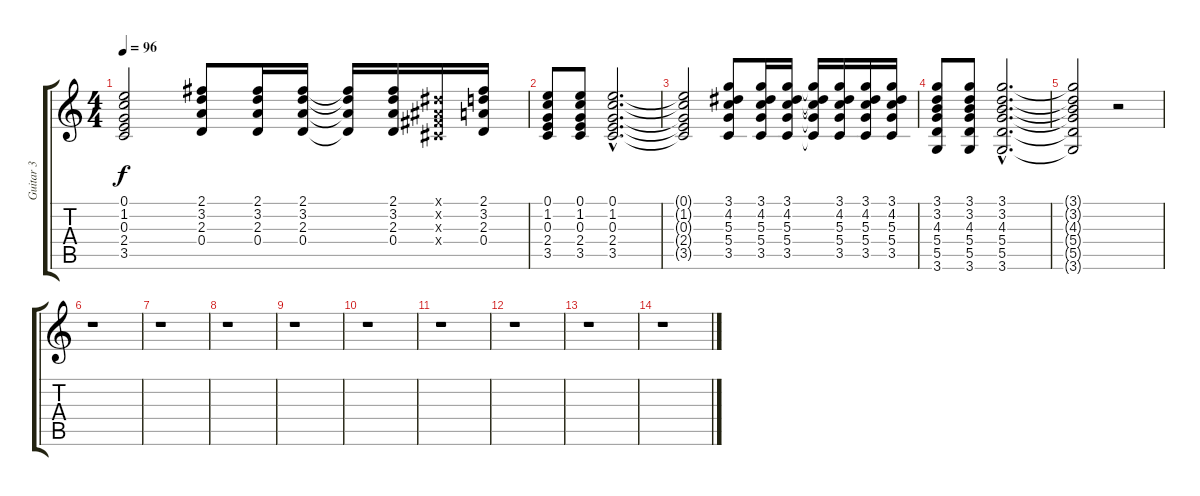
\track ("Guitar 3" "Guitar 3") {instrument acousticguitarnylon}
\staff {score tabs}
\tuning (E4 B3 G3 D3 A2 E2) {hide}
\ts (4 4)
\tempo 96
\clef g2
\ks c
(0.1{t} 1.2{t} 0.3{t} 2.4{t} 3.5{t}).2{dy f} (2.1 3.2 2.3 0.4).8 (2.1 3.2 2.3 0.4).16 (2.1 3.2 2.3 0.4).16 (2.1{t} 3.2{t} 2.3{t} 0.4{t}).16 (2.1 3.2 2.3 0.4).16 (-1.1{x} -1.2{x} -1.3{x} -1.4{x}).16 (2.1 3.2 2.3 0.4).16 |
(0.1 1.2 0.3 2.4 3.5).8 (0.1 1.2 0.3 2.4 3.5).8 (0.1{hac} 1.2{hac} 0.3{hac} 2.4{hac} 3.5{hac}).2{d} |
(0.1{t} 1.2{t} 0.3{t} 2.4{t} 3.5{t}).2 (3.1 4.2 5.3 5.4 3.5).8 (3.1 4.2 5.3 5.4 3.5).16 (3.1 4.2 5.3 5.4 3.5).16 (3.1{t} 4.2{t} 5.3{t} 5.4{t} 3.5{t}).16 (3.1 4.2 5.3 5.4 3.5).16 (3.1 4.2 5.3 5.4 3.5).16 (3.1 4.2 5.3 5.4 3.5).16 |
(3.1 3.2 4.3 5.4 5.5 3.6).8 (3.1 3.2 4.3 5.4 5.5 3.6).8 (3.1{hac} 3.2{hac} 4.3{hac} 5.4{hac} 5.5{hac} 3.6{hac}).2{d} |
(3.1{t} 3.2{t} 4.3{t} 5.4{t} 5.5{t} 3.6{t}).2 r.2 |
r.1 |
r.1 |
r.1 |
r.1 |
r.1 |
r.1 |
r.1 |
r.1 |
r.1
